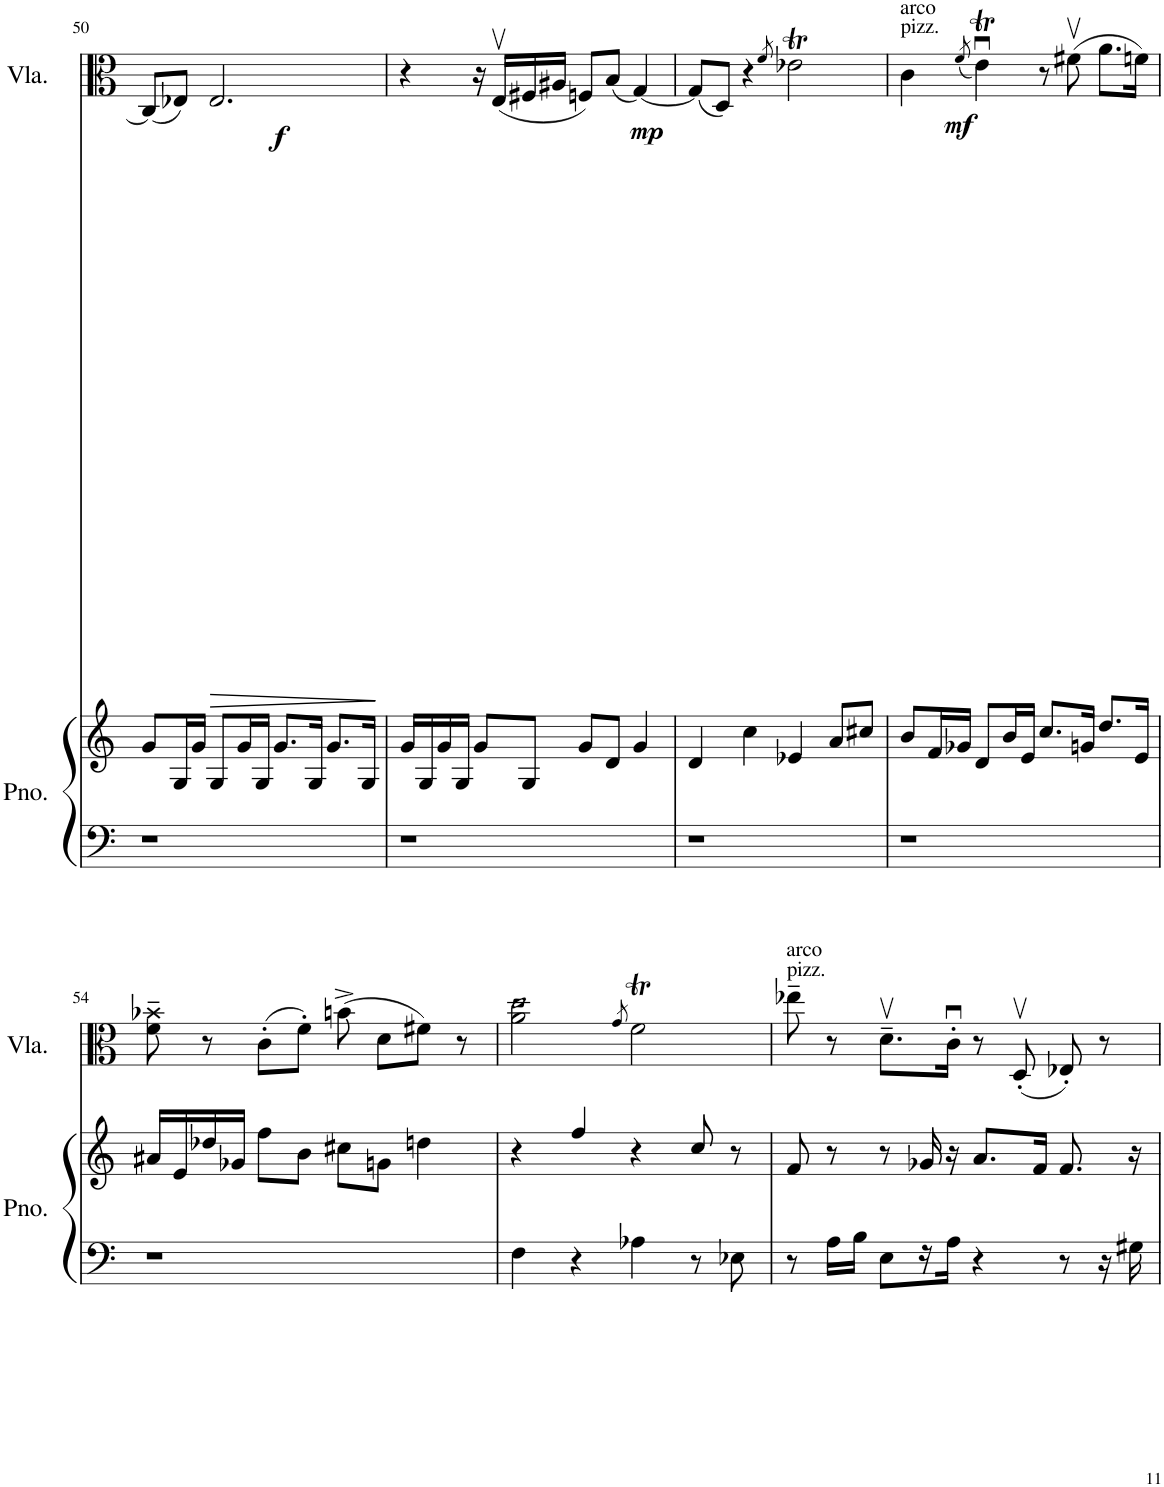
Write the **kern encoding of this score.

**kern	**kern	**kern	**dynam
*part2	*part2	*part1	*part1
*staff3	*staff2	*staff1	*staff1
*I"Piano	*	*I"Viola	*
*I'Pno.	*	*I'Vla.	*
!!LO:PB:g=z
*clefF4	*clefG2	*clefC3	*
*k[]	*k[]	*k[]	*
*M4/4	*M4/4	*M4/4	*
=50	=50	=50	=50
1r	8g/L	(8C/L]	.
!	!	!	!LO:DY:b
.	16G/L	8E-X/J)	f
.	16g/JJ	.	.
!	!	!	!LO:HP:b
.	8G/L	2.E-/	>
.	16g/L	.	.
.	16G/JJ	.	.
.	8.g/L	.	.
.	16G/Jk	.	.
.	8.g/L	.	.
.	16G/Jk	.	.
.	.	.	]
=51	=51	=51	=51
1r	16g/LL	4r	.
.	16G/	.	.
.	16g/	.	.
.	16G/JJ	.	.
.	8g/L	16r	.
!	!	!	!LO:DY:b
.	.	(16Ev/LL	mp
.	8G/J	16F#X/	.
.	.	16A#X/JJ	.
.	8g/L	8Fn/L)	.
.	8d/J	(8B/J	.
.	4g/	[4G/)	.
=52	=52	=52	=52
1r	4d/	(8G/L]	.
.	.	8D/J)	.
.	4cc\	4r	.
.	.	8qf/	.
!	!	!	!LO:DY:b
.	4e-X/	2e-XT\	mf
.	8a/L	.	.
.	8cc#X/J	.	.
=53	=53	=53	=53
!	!	!LO:TX:a:t=pizz.	!
!	!	!LO:TX:a:t=arco	!
1r	8b/L	4c\	.
.	16f/L	.	.
.	16g-X/JJ	.	.
.	.	(8qf/	.
.	8d/L	4etu\)	.
.	16b/L	.	.
.	16e/JJ	.	.
.	8.cc/L	8r	.
.	.	(8f#Xv\	.
.	16gn/Jk	.	.
.	8.dd/L	8.a\L	.
.	16e/Jk	16fn\Jk)	.
!!LO:LB:g=z
=54	=54	=54	=54
1r	16a#X/LL	8f\~ 8b-X\~	.
.	16e/	.	.
.	16dd-X/	8r	.
.	16g-X/JJ	.	.
.	8ff\L	(8c'\L	.
.	8b\J	8f'\J)	.
.	8cc#X\L	(8bn^\	.
.	8gn\J	8d\L	.
.	4ddn\	8f#X\J)	.
.	.	8r	.
=55	=55	=55	=55
!	!	!LO:N:n=2:head=diamond	!
4F\	4r	2a\ 2dd\	.
4r	4ff/	.	.
.	.	8qg/	.
4A-X\	4r	2fT\	.
8r	8cc/	.	.
8E-X\	8r	.	.
=56	=56	=56	=56
!	!	!LO:TX:a:t=pizz.	!
!	!	!LO:TX:a:t=arco	!
8r	8f/	8ee-X~\	.
16A\LL	8r	8r	.
16B\JJ	.	.	.
8E\L	8r	8.dv~\L	.
16r	16g-X/	.	.
16A\JJ	16r	16cu'\Jk	.
4r	8.a/L	8r	.
.	.	(8Dv'/	.
.	16f/Jk	.	.
8r	8.f/	8E-X'/)	.
16r	.	8r	.
16G#X\	16r	.	.
=	=	=	=
*-	*-	*-	*-
